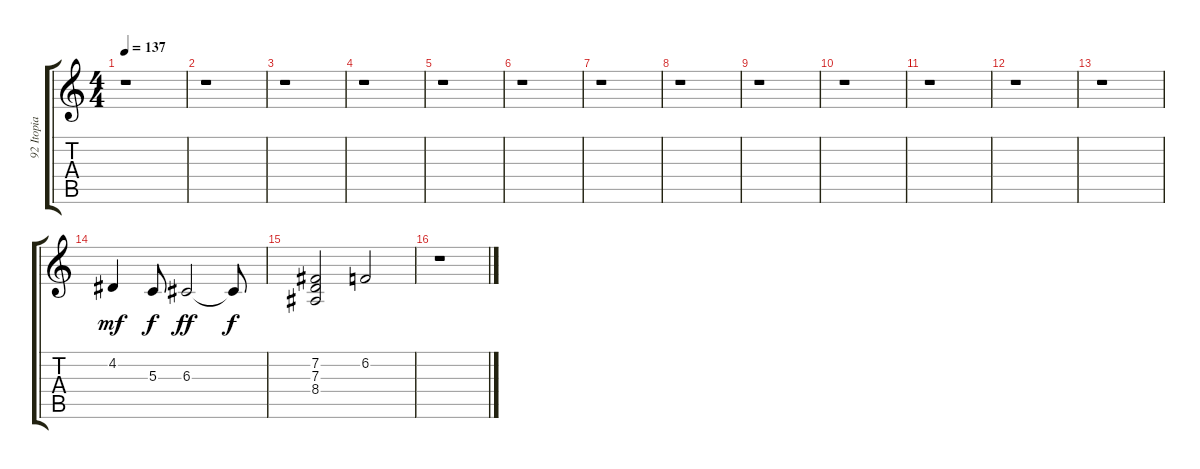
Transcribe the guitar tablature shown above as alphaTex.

\track ("92 Itopia" "92 Itopia") {instrument pad4choir}
\staff {score tabs}
\tuning (E4 B3 G3 D3 A2 E2) {hide}
\ts (4 4)
\tempo 137
\clef g2
\ks c
r.1{dy f} |
r.1 |
r.1 |
r.1 |
r.1 |
r.1 |
r.1 |
r.1 |
r.1 |
r.1 |
r.1 |
r.1 |
r.1 |
4.2.4{dy mf} 5.3.8{dy f} 6.3.2{dy ff} 6.3{t}.8{dy f} |
(7.2 7.3 8.4).2 6.2.2 |
r.1
